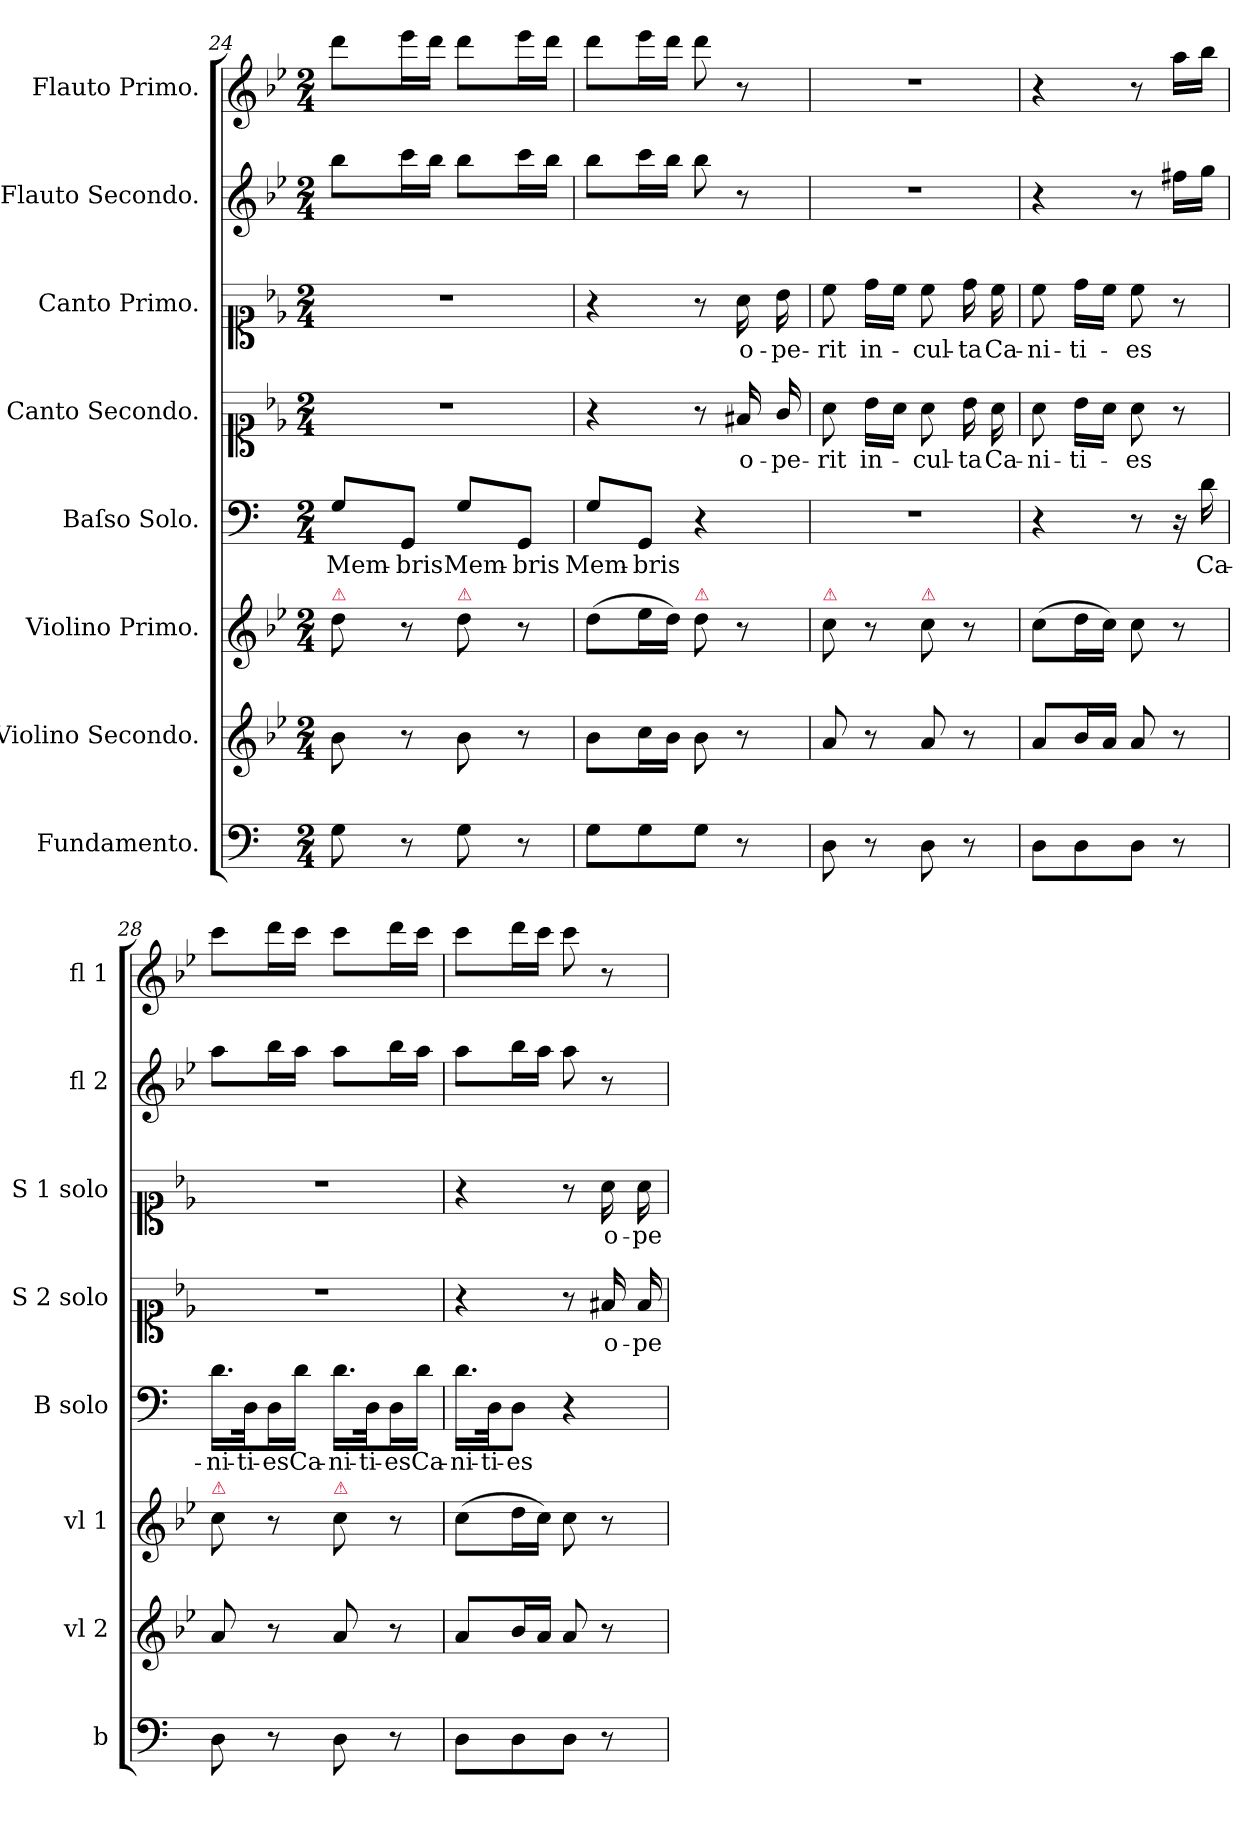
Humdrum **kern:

**kern	**kern	**kern	**kern	**text	**kern	**text	**kern	**text	**kern	**kern
*part8	*part7	*part6	*part5	*part5	*part4	*part4	*part3	*part3	*part2	*part1
*staff8	*staff7	*staff6	*staff5	*staff5	*staff4	*staff4	*staff3	*staff3	*staff2	*staff1
*I"Fundamento.	*I"Violino Secondo.	*I"Violino Primo.	*I"Baſso Solo.	*	*I"Canto Secondo.	*	*I"Canto Primo.	*	*I"Flauto Secondo.	*I"Flauto Primo.
*I'b	*I'vl 2	*I'vl 1	*I'B solo	*	*I'S 2 solo	*	*I'S 1 solo	*	*I'fl 2	*I'fl 1
*clefF4	*clefG2	*clefG2	*clefF4	*	*clefC1	*	*clefC1	*	*clefG2	*clefG2
*	*k[b-e-]	*k[b-e-]	*	*	*k[b-e-]	*	*k[b-e-]	*	*k[b-e-]	*k[b-e-]
*M2/4	*M2/4	*M2/4	*M2/4	*	*M2/4	*	*M2/4	*	*M2/4	*M2/4
=24	=24	=24	=24	=24	=24	=24	=24	=24	=24	=24
!	!	!LO:TX:a:color=crimson:t=⚠	!	!	!	!	!	!	!	!
8G\	8b-\	8dd\	8G/L	Mem-	2r	.	2r	.	8bb-\L	8ddd\L
8r	8r	8r	8GG/J	-bris	.	.	.	.	16ccc\L	16eee-\L
.	.	.	.	.	.	.	.	.	16bb-\JJ	16ddd\JJ
!	!	!LO:TX:a:color=crimson:t=⚠	!	!	!	!	!	!	!	!
!	!	!	!	!LO:LY:i	!	!	!	!	!	!
8G\	8b-\	8dd\	8G/L	Mem-	.	.	.	.	8bb-\L	8ddd\L
!	!	!	!	!LO:LY:i	!	!	!	!	!	!
8r	8r	8r	8GG/J	-bris	.	.	.	.	16ccc\L	16eee-\L
.	.	.	.	.	.	.	.	.	16bb-\JJ	16ddd\JJ
=25	=25	=25	=25	=25	=25	=25	=25	=25	=25	=25
8G\L	8b-\L	(8dd\L	8G/L	Mem-	4r	.	4r	.	8bb-\L	8ddd\L
8G\	16cc\L	16ee-\L	8GG/J	-bris	.	.	.	.	16ccc\L	16eee-\L
.	16b-\JJ	16dd\JJ)	.	.	.	.	.	.	16bb-\JJ	16ddd\JJ
!	!	!LO:TX:a:color=crimson:t=⚠	!	!	!	!	!	!	!	!
8G\J	8b-\	8dd\	4r	.	8r	.	8r	.	8bb-\	8ddd\
8r	8r	8r	.	.	16f#X/	o-	16a\	o-	8r	8r
.	.	.	.	.	16g/	-pe-	16b-\	-pe-	.	.
=26	=26	=26	=26	=26	=26	=26	=26	=26	=26	=26
!	!	!LO:TX:a:color=crimson:t=⚠	!	!	!	!	!	!	!	!
8D\	8a/	8cc\	2r	.	8a\	-rit	8cc\	-rit	2r	2r
8r	8r	8r	.	.	16b-\LL	in-	16dd\LL	in-	.	.
.	.	.	.	.	16a\JJ	.	16cc\JJ	.	.	.
!	!	!LO:TX:a:color=crimson:t=⚠	!	!	!	!	!	!	!	!
8D\	8a/	8cc\	.	.	8a\	-cul-	8cc\	-cul-	.	.
8r	8r	8r	.	.	16b-\	-ta	16dd\	-ta	.	.
.	.	.	.	.	16a\	Ca-	16cc\	Ca-	.	.
=27	=27	=27	=27	=27	=27	=27	=27	=27	=27	=27
8D\L	8a/L	(8cc\L	4r	.	8a\	-ni-	8cc\	-ni-	4r	4r
8D\	16b-/L	16dd\L	.	.	16b-\LL	-ti-	16dd\LL	-ti-	.	.
.	16a/JJ	16cc\JJ)	.	.	16a\JJ	.	16cc\JJ	.	.	.
8D\J	8a/	8cc\	8r	.	8a\	-es	8cc\	-es	8r	8r
8r	8r	8r	16r	.	8r	.	8r	.	16ff#X\LL	16aa\LL
.	.	.	16d\	Ca-	.	.	.	.	16gg\JJ	16bb-\JJ
=28	=28	=28	=28	=28	=28	=28	=28	=28	=28	=28
!	!	!LO:TX:a:color=crimson:t=⚠	!	!	!	!	!	!	!	!
8D\	8a/	8cc\	16.d\LL	-ni-	2r	.	2r	.	8aa\L	8ccc\L
.	.	.	32D\Jk	-ti-	.	.	.	.	.	.
8r	8r	8r	16D\L	-es	.	.	.	.	16bb-\L	16ddd\L
.	.	.	16d\JJ	Ca-	.	.	.	.	16aa\JJ	16ccc\JJ
!	!	!LO:TX:a:color=crimson:t=⚠	!	!	!	!	!	!	!	!
8D\	8a/	8cc\	16.d\LL	-ni-	.	.	.	.	8aa\L	8ccc\L
.	.	.	32D\Jk	-ti-	.	.	.	.	.	.
8r	8r	8r	16D\L	-es	.	.	.	.	16bb-\L	16ddd\L
.	.	.	16d\JJ	Ca-	.	.	.	.	16aa\JJ	16ccc\JJ
=29	=29	=29	=29	=29	=29	=29	=29	=29	=29	=29
8D\L	8a/L	(8cc\L	16.d\LL	-ni-	4r	.	4r	.	8aa\L	8ccc\L
.	.	.	32D\Jk	-ti-	.	.	.	.	.	.
8D\	16b-/L	16dd\L	8D\J	-es	.	.	.	.	16bb-\L	16ddd\L
.	16a/JJ	16cc\JJ)	.	.	.	.	.	.	16aa\JJ	16ccc\JJ
8D\J	8a/	8cc\	4r	.	8r	.	8r	.	8aa\	8ccc\
8r	8r	8r	.	.	16f#X/	o-	16a\	o-	8r	8r
.	.	.	.	.	16f#/	-pe-	16a\	-pe-	.	.
=	=	=	=	=	=	=	=	=	=	=
*-	*-	*-	*-	*-	*-	*-	*-	*-	*-	*-
